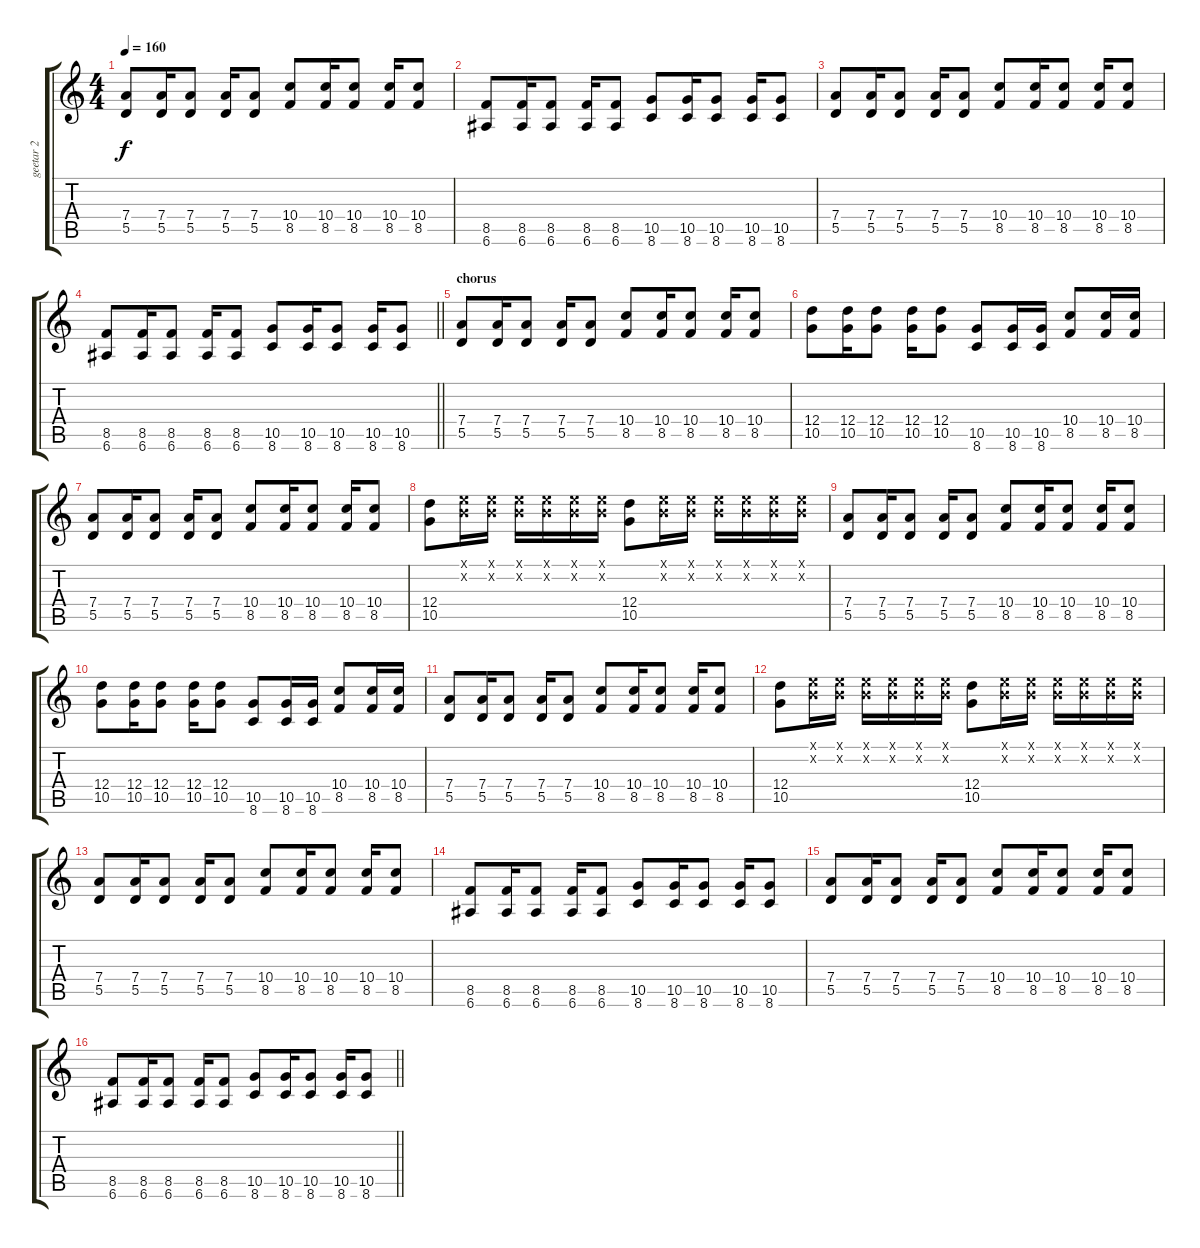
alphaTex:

\track ("geetar 2" "geetar 2") {instrument distortionguitar}
\staff {score tabs}
\tuning (E4 B3 G3 D3 A2 E2) {hide}
\ts (4 4)
\tempo 160
\clef g2
\ks c
(7.4 5.5).8{dy f} (7.4 5.5).16 (7.4 5.5).8 (7.4 5.5).16 (7.4 5.5).8 (10.4 8.5).8 (10.4 8.5).16 (10.4 8.5).8 (10.4 8.5).16 (10.4 8.5).8 |
(8.5 6.6).8 (8.5 6.6).16 (8.5 6.6).8 (8.5 6.6).16 (8.5 6.6).8 (10.5 8.6).8 (10.5 8.6).16 (10.5 8.6).8 (10.5 8.6).16 (10.5 8.6).8 |
(7.4 5.5).8 (7.4 5.5).16 (7.4 5.5).8 (7.4 5.5).16 (7.4 5.5).8 (10.4 8.5).8 (10.4 8.5).16 (10.4 8.5).8 (10.4 8.5).16 (10.4 8.5).8 |
\barLineRight lightlight
(8.5 6.6).8 (8.5 6.6).16 (8.5 6.6).8 (8.5 6.6).16 (8.5 6.6).8 (10.5 8.6).8 (10.5 8.6).16 (10.5 8.6).8 (10.5 8.6).16 (10.5 8.6).8 |
\section ("" "chorus")
(7.4 5.5).8 (7.4 5.5).16 (7.4 5.5).8 (7.4 5.5).16 (7.4 5.5).8 (10.4 8.5).8 (10.4 8.5).16 (10.4 8.5).8 (10.4 8.5).16 (10.4 8.5).8 |
(12.4 10.5).8 (12.4 10.5).16 (12.4 10.5).8 (12.4 10.5).16 (12.4 10.5).8 (10.5 8.6).8 (10.5 8.6).16 (10.5 8.6).16 (10.4 8.5).8 (10.4 8.5).16 (10.4 8.5).16 |
(7.4 5.5).8 (7.4 5.5).16 (7.4 5.5).8 (7.4 5.5).16 (7.4 5.5).8 (10.4 8.5).8 (10.4 8.5).16 (10.4 8.5).8 (10.4 8.5).16 (10.4 8.5).8 |
(12.4 10.5).8 (0.1{x} 0.2{x}).16 (0.1{x} 0.2{x}).16 (0.1{x} 0.2{x}).16 (0.1{x} 0.2{x}).16 (0.1{x} 0.2{x}).16 (0.1{x} 0.2{x}).16 (12.4 10.5).8 (0.1{x} 0.2{x}).16 (0.1{x} 0.2{x}).16 (0.1{x} 0.2{x}).16 (0.1{x} 0.2{x}).16 (0.1{x} 0.2{x}).16 (0.1{x} 0.2{x}).16 |
(7.4 5.5).8 (7.4 5.5).16 (7.4 5.5).8 (7.4 5.5).16 (7.4 5.5).8 (10.4 8.5).8 (10.4 8.5).16 (10.4 8.5).8 (10.4 8.5).16 (10.4 8.5).8 |
(12.4 10.5).8 (12.4 10.5).16 (12.4 10.5).8 (12.4 10.5).16 (12.4 10.5).8 (10.5 8.6).8 (10.5 8.6).16 (10.5 8.6).16 (10.4 8.5).8 (10.4 8.5).16 (10.4 8.5).16 |
(7.4 5.5).8 (7.4 5.5).16 (7.4 5.5).8 (7.4 5.5).16 (7.4 5.5).8 (10.4 8.5).8 (10.4 8.5).16 (10.4 8.5).8 (10.4 8.5).16 (10.4 8.5).8 |
(12.4 10.5).8 (0.1{x} 0.2{x}).16 (0.1{x} 0.2{x}).16 (0.1{x} 0.2{x}).16 (0.1{x} 0.2{x}).16 (0.1{x} 0.2{x}).16 (0.1{x} 0.2{x}).16 (12.4 10.5).8 (0.1{x} 0.2{x}).16 (0.1{x} 0.2{x}).16 (0.1{x} 0.2{x}).16 (0.1{x} 0.2{x}).16 (0.1{x} 0.2{x}).16 (0.1{x} 0.2{x}).16 |
(7.4 5.5).8 (7.4 5.5).16 (7.4 5.5).8 (7.4 5.5).16 (7.4 5.5).8 (10.4 8.5).8 (10.4 8.5).16 (10.4 8.5).8 (10.4 8.5).16 (10.4 8.5).8 |
(8.5 6.6).8 (8.5 6.6).16 (8.5 6.6).8 (8.5 6.6).16 (8.5 6.6).8 (10.5 8.6).8 (10.5 8.6).16 (10.5 8.6).8 (10.5 8.6).16 (10.5 8.6).8 |
(7.4 5.5).8 (7.4 5.5).16 (7.4 5.5).8 (7.4 5.5).16 (7.4 5.5).8 (10.4 8.5).8 (10.4 8.5).16 (10.4 8.5).8 (10.4 8.5).16 (10.4 8.5).8 |
\barLineRight lightlight
(8.5 6.6).8 (8.5 6.6).16 (8.5 6.6).8 (8.5 6.6).16 (8.5 6.6).8 (10.5 8.6).8 (10.5 8.6).16 (10.5 8.6).8 (10.5 8.6).16 (10.5 8.6).8
